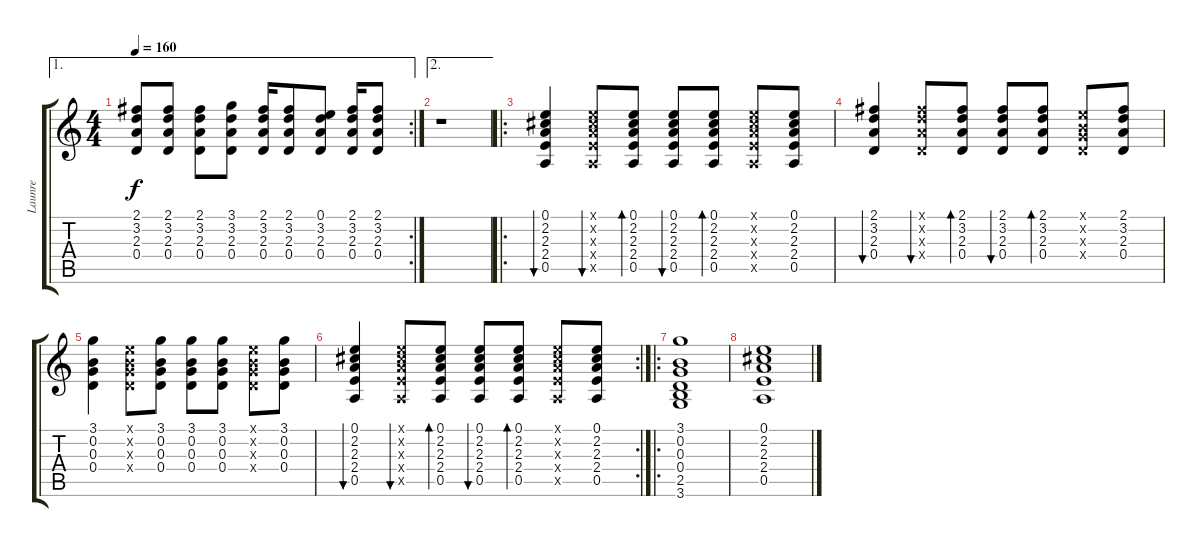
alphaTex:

\track ("Launre" "Launre") {instrument acousticguitarnylon}
\staff {score tabs}
\tuning (E4 B3 G3 D3 A2 E2) {hide}
\ae 1
\rc 2
\ts (4 4)
\tempo 160
\clef g2
\ks c
(2.1 3.2 2.3 0.4).8{dy f} (2.1 3.2 2.3 0.4).8 (2.1 3.2 2.3 0.4).8 (3.1 3.2 2.3 0.4).8 (2.1 3.2 2.3 0.4).16 (2.1 3.2 2.3 0.4).8 (0.1 3.2 2.3 0.4).8 (2.1 3.2 2.3 0.4).16 (2.1 3.2 2.3 0.4).8 |
\ae 2
r.1 |
\ro
(0.1 2.2 2.3 2.4 0.5).4{bu 120} (0.1{x} 2.2{x} 2.3{x} 2.4{x} 0.5{x}).8{bu 60} (0.1 2.2 2.3 2.4 0.5).8{bd 60} (0.1 2.2 2.3 2.4 0.5).8{bu 60} (0.1 2.2 2.3 2.4 0.5).8{bd 60} (0.1{x} 2.2{x} 2.3{x} 2.4{x} 0.5{x}).8 (0.1 2.2 2.3 2.4 0.5).8 |
(2.1 3.2 2.3 0.4).4{bu 120} (2.1{x} 3.2{x} 2.3{x} 0.4{x}).8{bu 60} (2.1 3.2 2.3 0.4).8{bd 60} (2.1 3.2 2.3 0.4).8{bu 60} (2.1 3.2 2.3 0.4).8{bd 60} (0.1{x} 0.2{x} 0.3{x} 0.4{x}).8 (2.1 3.2 2.3 0.4).8 |
(3.1 0.2 0.3 0.4).4 (0.1{x} 0.2{x} 0.3{x} 0.4{x}).8 (3.1 0.2 0.3 0.4).8 (3.1 0.2 0.3 0.4).8 (3.1 0.2 0.3 0.4).8 (0.1{x} 0.2{x} 0.3{x} 0.4{x}).8 (3.1 0.2 0.3 0.4).8 |
\rc 2
(0.1 2.2 2.3 2.4 0.5).4{bu 120} (0.1{x} 2.2{x} 2.3{x} 2.4{x} 0.5{x}).8{bu 60} (0.1 2.2 2.3 2.4 0.5).8{bd 60} (0.1 2.2 2.3 2.4 0.5).8{bu 60} (0.1 2.2 2.3 2.4 0.5).8{bd 60} (0.1{x} 2.2{x} 2.3{x} 2.4{x} 0.5{x}).8 (0.1 2.2 2.3 2.4 0.5).8 |
\ro
(3.1 0.2 0.3 0.4 2.5 3.6).1 |
(0.1 2.2 2.3 2.4 0.5).1
